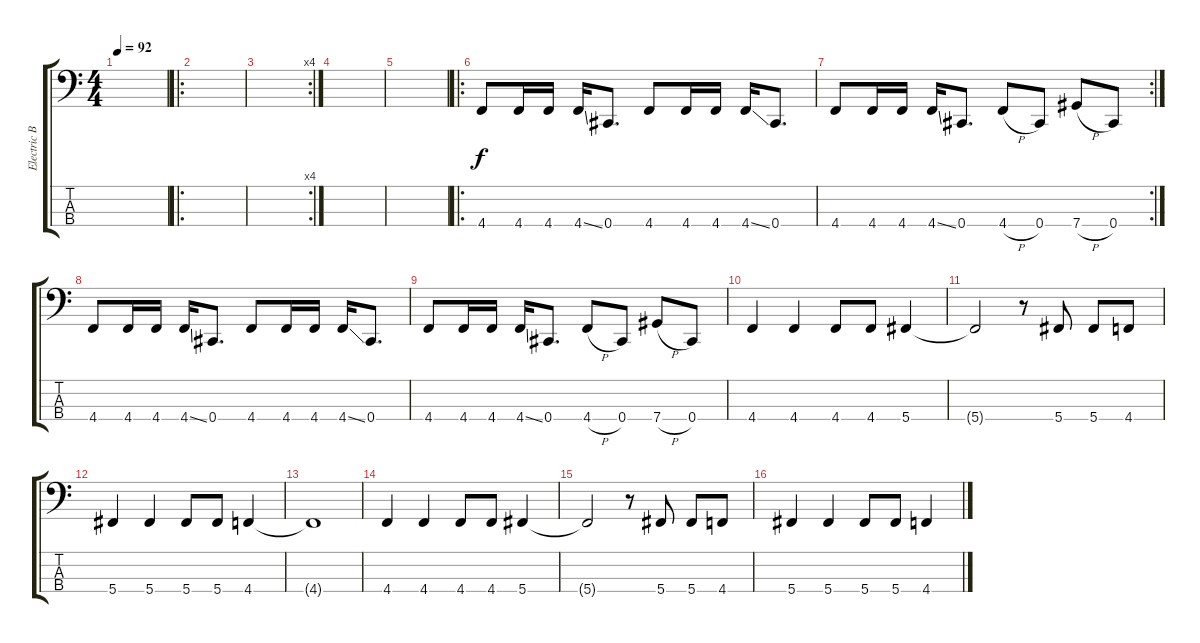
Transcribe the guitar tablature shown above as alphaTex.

\track ("Electric Bass" "Electric B") {instrument electricbassfinger}
\staff {score tabs}
\tuning (F2 Db2 Ab1 Db1) {hide}
\ts (4 4)
\tempo 92
\clef f4
\ks c
|
\ro
|
\rc 4
|
|
|
\ro
4.4.8 4.4.16 4.4.16 4.4{ss}.16 0.4.8{d} 4.4.8 4.4.16 4.4.16 4.4{ss}.16 0.4.8{d} |
\rc 2
4.4.8 4.4.16 4.4.16 4.4{ss}.16 0.4.8{d} 4.4{h}.8 0.4.8 7.4{h}.8 0.4.8 |
4.4.8 4.4.16 4.4.16 4.4{ss}.16 0.4.8{d} 4.4.8 4.4.16 4.4.16 4.4{ss}.16 0.4.8{d} |
4.4.8 4.4.16 4.4.16 4.4{ss}.16 0.4.8{d} 4.4{h}.8 0.4.8 7.4{h}.8 0.4.8 |
4.4.4 4.4.4 4.4.8 4.4.8 5.4.4 |
5.4{t}.2 r.8 5.4.8 5.4.8 4.4.8 |
5.4.4 5.4.4 5.4.8 5.4.8 4.4.4 |
4.4{t}.1 |
4.4.4 4.4.4 4.4.8 4.4.8 5.4.4 |
5.4{t}.2 r.8 5.4.8 5.4.8 4.4.8 |
5.4.4 5.4.4 5.4.8 5.4.8 4.4.4
